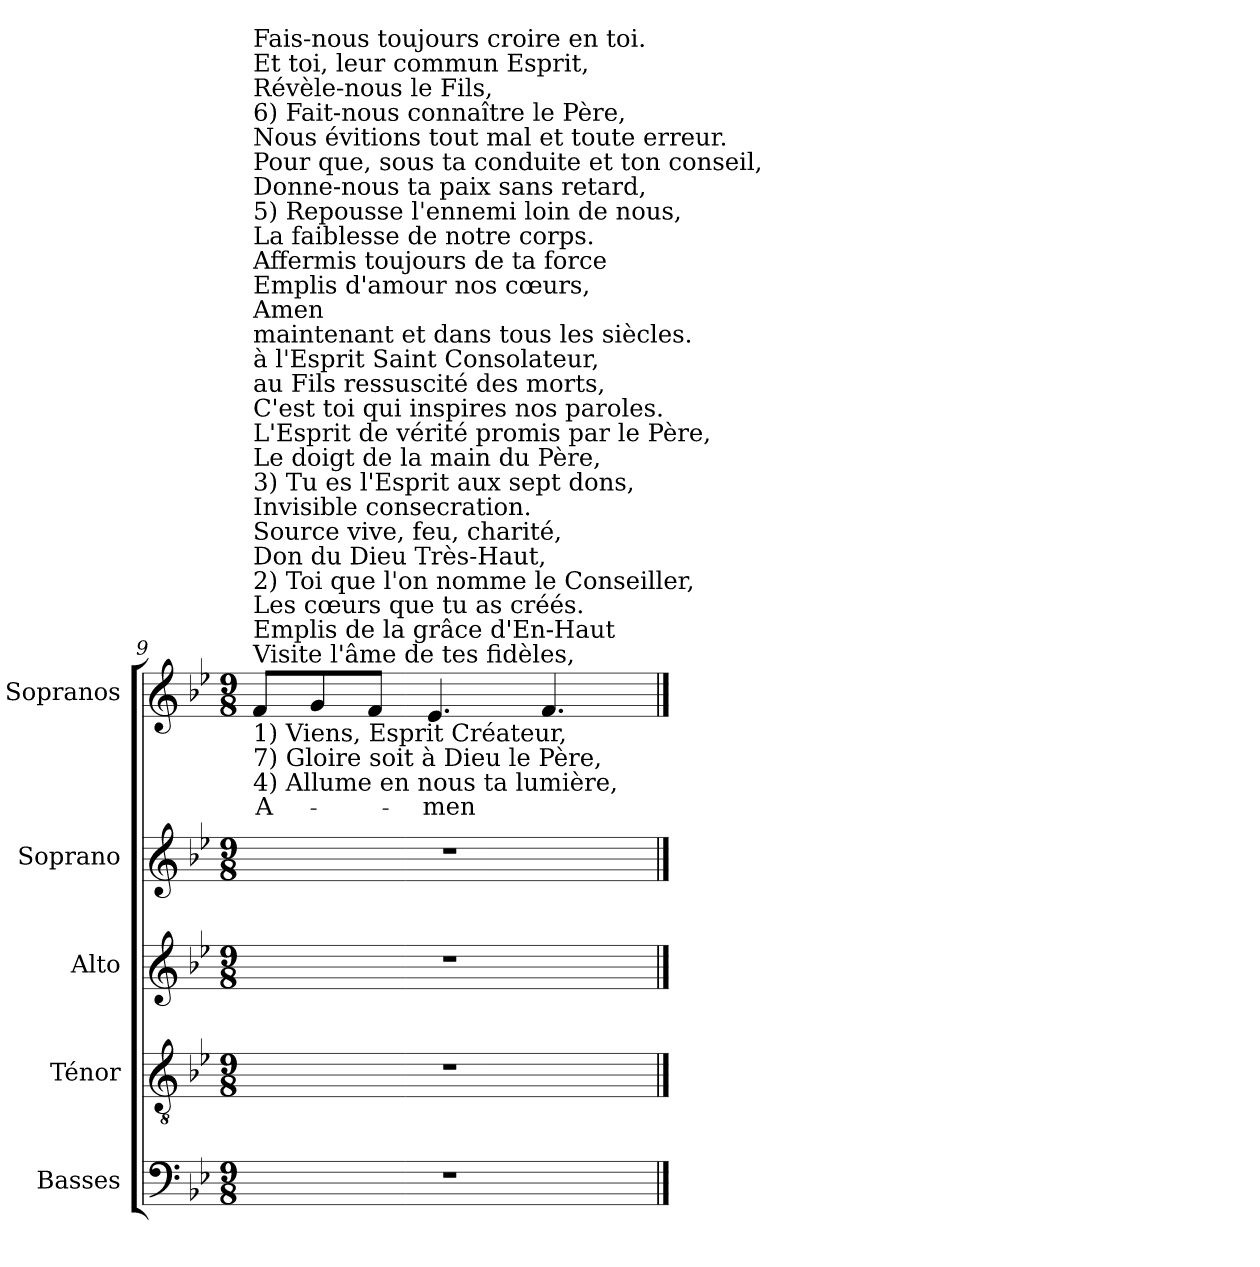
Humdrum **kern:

**kern	**kern	**kern	**kern	**kern	**text
*part5	*part4	*part3	*part2	*part1	*part1
*staff5	*staff4	*staff3	*staff2	*staff1	*staff1
*I"Basses	*I"Ténor	*I"Alto	*I"Soprano	*I"Sopranos	*
*I'B.	*I'T.	*I'A.	*I'S.	*	*
!!LO:LB:g=z
*clefF4	*clefGv2	*clefG2	*clefG2	*clefG2	*
*	*ITrd7c12	*	*	*	*
*k[b-e-]	*k[b-e-]	*k[b-e-]	*k[b-e-]	*k[b-e-]	*
*B-:	*B-:	*B-:	*B-:	*B-:	*
*M9/8	*M9/8	*M9/8	*M9/8	*M9/8	*
=9	=9	=9	=9	=9	=9
!LO:N:vis=1	!LO:N:vis=1	!LO:N:vis=1	!LO:N:vis=1	!	!
!	!	!	!	!LO:TX:b:t=1) Viens, Esprit Créateur,	!
!	!	!	!	!LO:TX:t=Visite l'âme de tes fidèles,	!
!	!	!	!	!LO:TX:t=Emplis de la grâce d'En-Haut	!
!	!	!	!	!LO:TX:t=Les cœurs que tu as créés.	!
!	!	!	!	!LO:TX:t=2) Toi que l'on nomme le Conseiller,	!
!	!	!	!	!LO:TX:t=Don du Dieu Très-Haut,	!
!	!	!	!	!LO:TX:t=Source vive, feu, charité,	!
!	!	!	!	!LO:TX:t=Invisible consecration.	!
!	!	!	!	!LO:TX:t=3) Tu es l'Esprit aux sept dons,	!
!	!	!	!	!LO:TX:t=Le doigt de la main du Père,	!
!	!	!	!	!LO:TX:t=L'Esprit de vérité promis par le Père,	!
!	!	!	!	!LO:TX:t=C'est toi qui inspires nos paroles.	!
!	!	!	!	!LO:TX:b:t=7) Gloire soit à Dieu le Père,	!
!	!	!	!	!LO:TX:t=au Fils ressuscité des morts,	!
!	!	!	!	!LO:TX:t=à l'Esprit Saint Consolateur,	!
!	!	!	!	!LO:TX:t=maintenant et dans tous les siècles.	!
!	!	!	!	!LO:TX:t=Amen	!
!	!	!	!	!LO:TX:b:t=4) Allume en nous ta lumière,	!
!	!	!	!	!LO:TX:t=Emplis d'amour nos cœurs,	!
!	!	!	!	!LO:TX:t=Affermis toujours de ta force	!
!	!	!	!	!LO:TX:t=La faiblesse de notre corps.	!
!	!	!	!	!LO:TX:t=5) Repousse l'ennemi loin de nous,	!
!	!	!	!	!LO:TX:t=Donne-nous ta paix sans retard,	!
!	!	!	!	!LO:TX:t=Pour que, sous ta conduite et ton conseil,	!
!	!	!	!	!LO:TX:t=Nous évitions tout mal et toute erreur.	!
!	!	!	!	!LO:TX:t=6) Fait-nous connaître le Père,	!
!	!	!	!	!LO:TX:t=Révèle-nous le Fils,	!
!	!	!	!	!LO:TX:t=Et toi, leur commun Esprit,	!
!	!	!	!	!LO:TX:t=Fais-nous toujours croire en toi.	!
!	!	!	!	!	!LO:LY:b:color=#000000
8%9r	8%9r	8%9r	8%9r	8fi/L	A-
.	.	.	.	8gi/	.
.	.	.	.	8fi/J	.
!	!	!	!	!	!LO:LY:b:color=#000000
.	.	.	.	4.e-i/	-men
.	.	.	.	4.fi/	.
==	==	==	==	==	==
*-	*-	*-	*-	*-	*-
